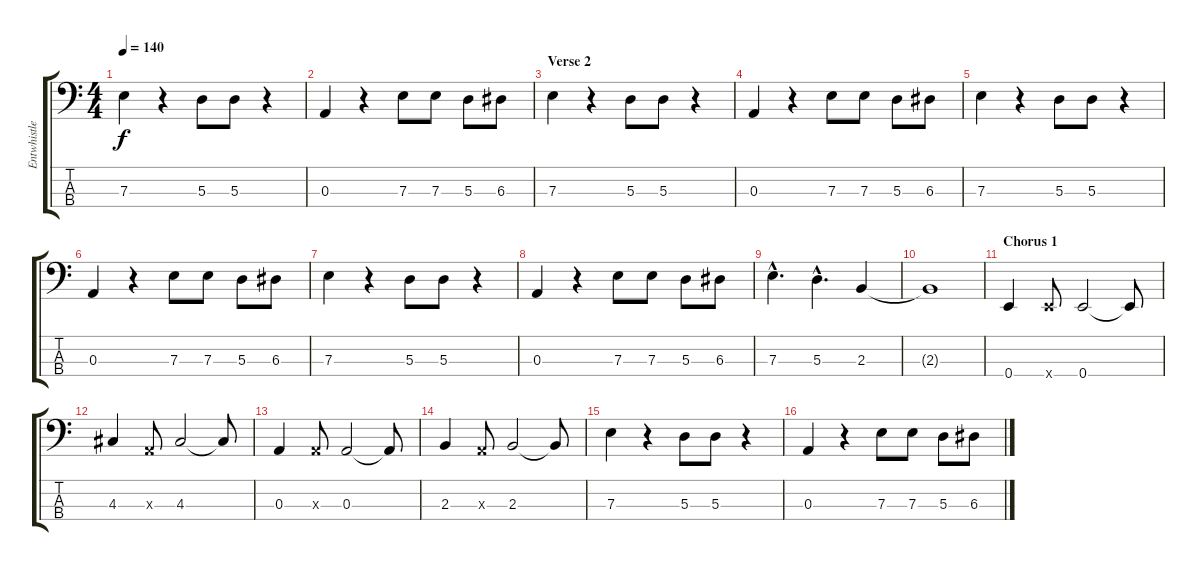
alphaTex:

\track ("Entwhistle 2" "Entwhistle") {instrument electricbassfinger}
\staff {score tabs}
\tuning (G2 D2 A1 E1) {hide}
\ts (4 4)
\tempo 140
\clef f4
\ks c
7.3.4{dy f} r.4 5.3.8 5.3.8 r.4 |
0.3.4 r.4 7.3.8 7.3.8 5.3.8 6.3.8 |
\section ("" "Verse 2")
7.3.4 r.4 5.3.8 5.3.8 r.4 |
0.3.4 r.4 7.3.8 7.3.8 5.3.8 6.3.8 |
7.3.4 r.4 5.3.8 5.3.8 r.4 |
0.3.4 r.4 7.3.8 7.3.8 5.3.8 6.3.8 |
7.3.4 r.4 5.3.8 5.3.8 r.4 |
0.3.4 r.4 7.3.8 7.3.8 5.3.8 6.3.8 |
7.3{hac}.4{d} 5.3{hac}.4{d} 2.3.4 |
2.3{t}.1 |
\section ("" "Chorus 1")
0.4.4 0.4{x}.8 0.4.2 0.4{t}.8 |
4.3.4 0.3{x}.8 4.3.2 4.3{t}.8 |
0.3.4 0.3{x}.8 0.3.2 0.3{t}.8 |
2.3.4 0.3{x}.8 2.3.2 2.3{t}.8 |
7.3.4 r.4 5.3.8 5.3.8 r.4 |
0.3.4 r.4 7.3.8 7.3.8 5.3.8 6.3.8
